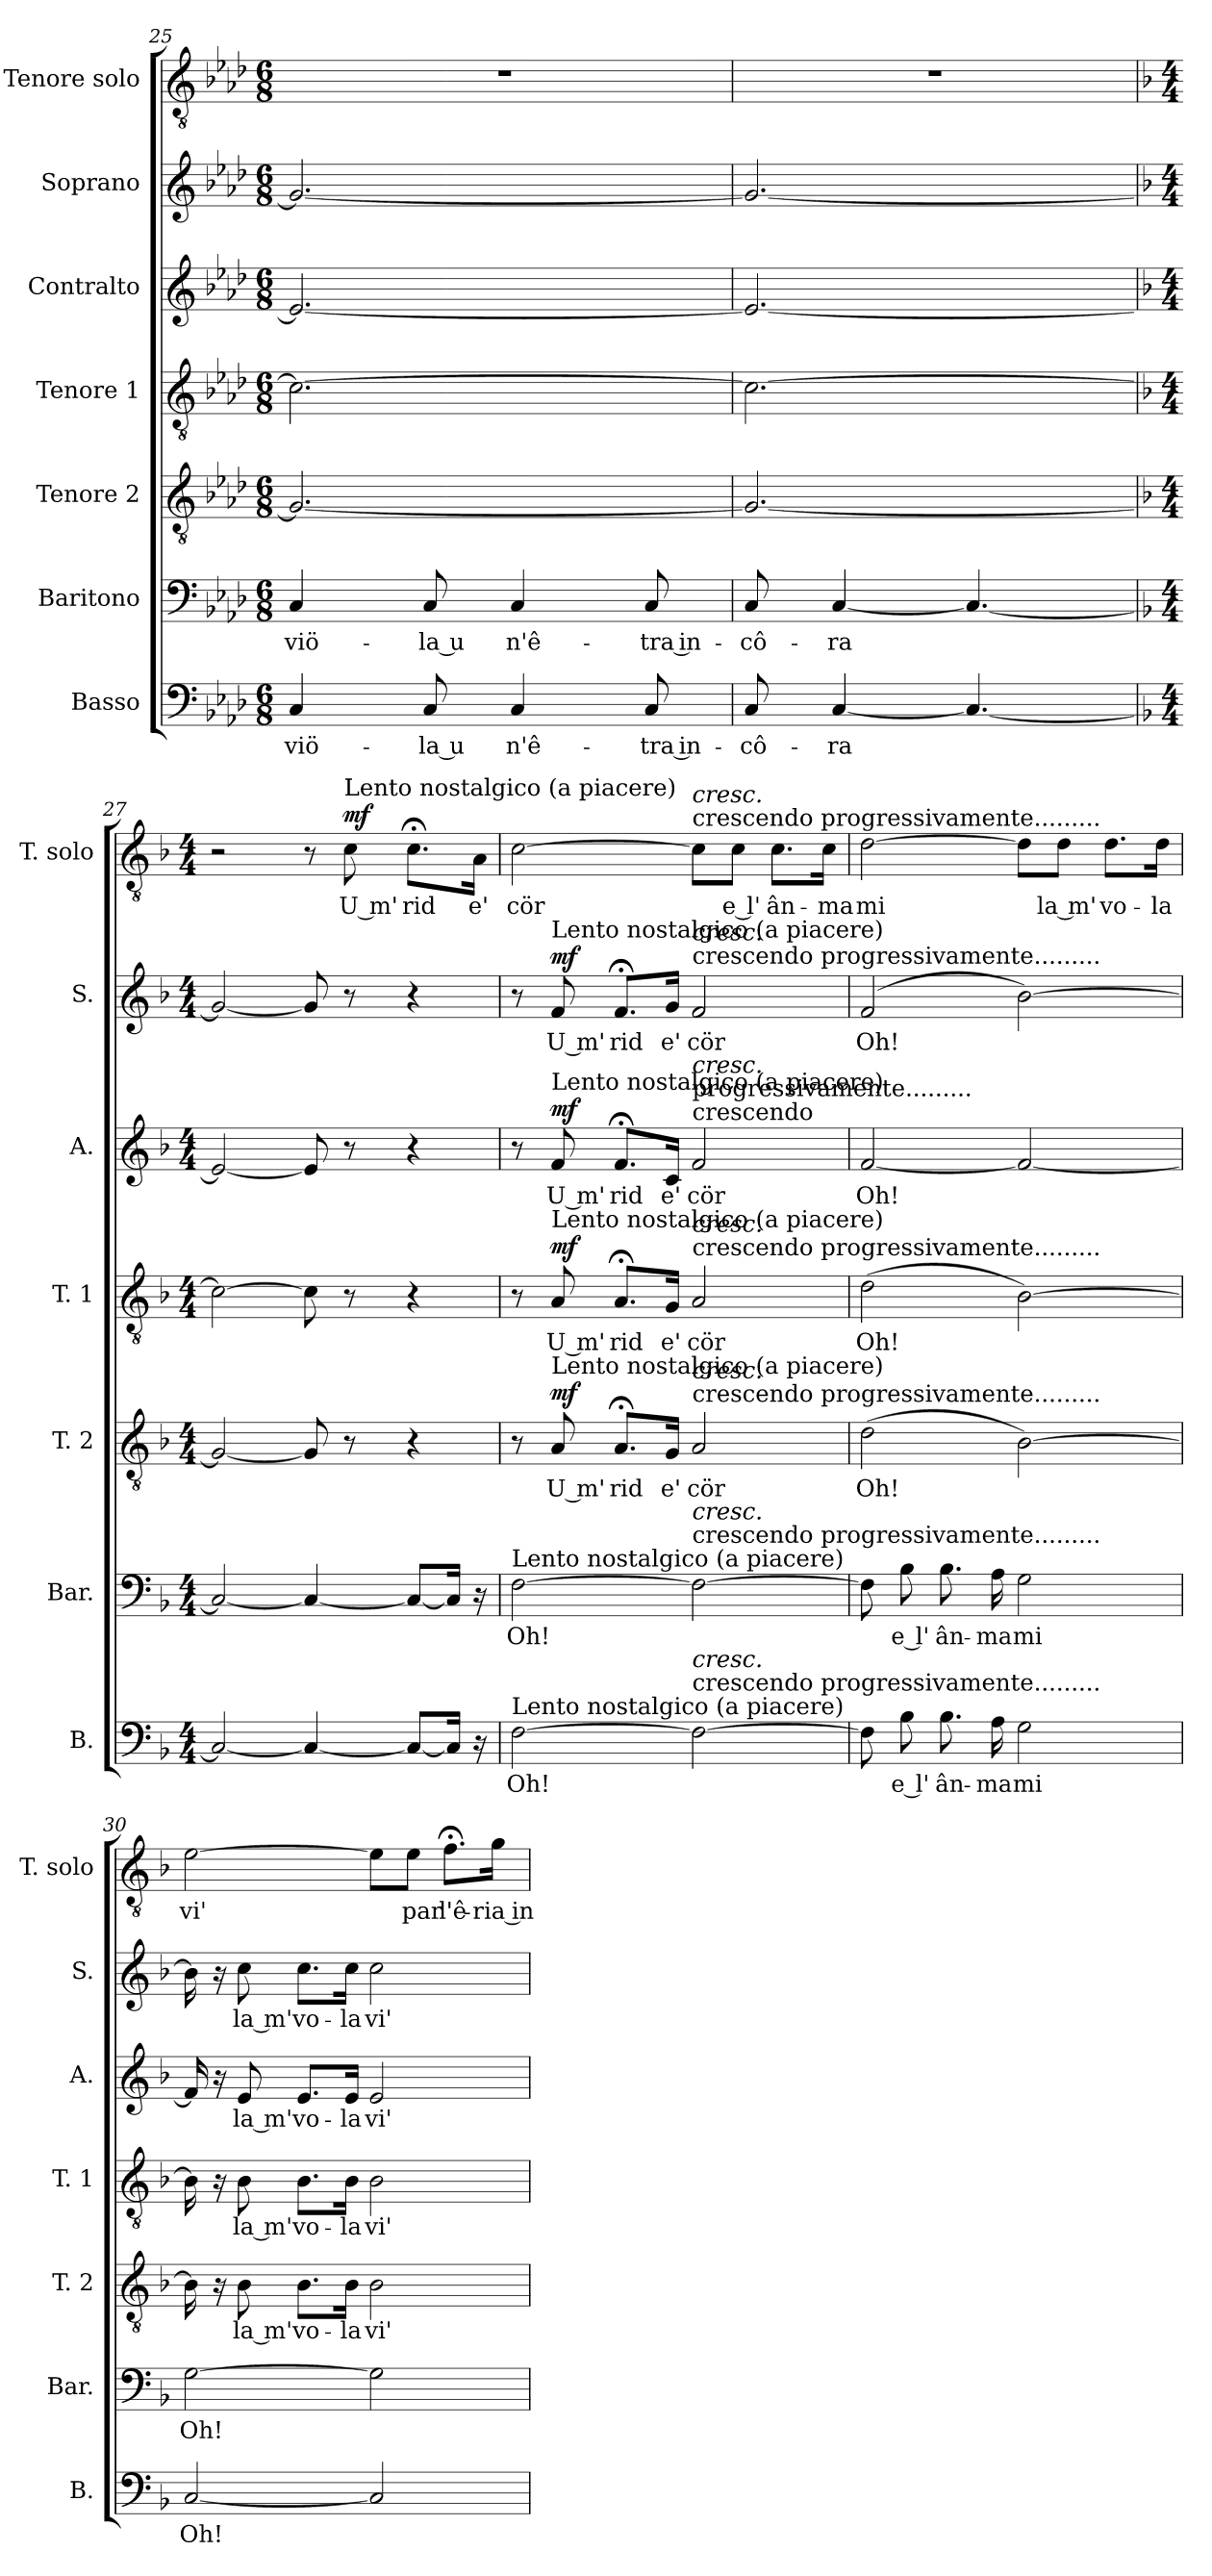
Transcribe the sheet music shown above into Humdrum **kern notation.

**kern	**text	**kern	**text	**kern	**text	**dynam	**kern	**text	**dynam	**kern	**text	**dynam	**kern	**text	**dynam	**kern	**text	**dynam
*part7	*part7	*part6	*part6	*part5	*part5	*part5	*part4	*part4	*part4	*part3	*part3	*part3	*part2	*part2	*part2	*part1	*part1	*part1
*staff7	*staff7	*staff6	*staff6	*staff5	*staff5	*staff5	*staff4	*staff4	*staff4	*staff3	*staff3	*staff3	*staff2	*staff2	*staff2	*staff1	*staff1	*staff1
*I"Basso	*	*I"Baritono	*	*I"Tenore 2	*	*	*I"Tenore 1	*	*	*I"Contralto	*	*	*I"Soprano	*	*	*I"Tenore solo	*	*
*I'B.	*	*I'Bar.	*	*I'T. 2	*	*	*I'T. 1	*	*	*I'A.	*	*	*I'S.	*	*	*I'T. solo	*	*
*clefF4	*	*clefF4	*	*clefGv2	*	*	*clefGv2	*	*	*clefG2	*	*	*clefG2	*	*	*clefGv2	*	*
*k[b-e-a-d-]	*	*k[b-e-a-d-]	*	*k[b-e-a-d-]	*	*	*k[b-e-a-d-]	*	*	*k[b-e-a-d-]	*	*	*k[b-e-a-d-]	*	*	*k[b-e-a-d-]	*	*
*M6/8	*	*M6/8	*	*M6/8	*	*	*M6/8	*	*	*M6/8	*	*	*M6/8	*	*	*M6/8	*	*
=25	=25	=25	=25	=25	=25	=25	=25	=25	=25	=25	=25	=25	=25	=25	=25	=25	=25	=25
!	!LO:LY:b	!	!LO:LY:b	!	!	!	!	!	!	!	!	!	!	!	!	!	!	!
4C/	viö-	4C/	viö-	2.G/_	.	.	2.c\_	.	.	2.en/_	.	.	2.g/_	.	.	2.r	.	.
!	!LO:LY:b	!	!LO:LY:b	!	!	!	!	!	!	!	!	!	!	!	!	!	!	!
8C/	-la u	8C/	-la u	.	.	.	.	.	.	.	.	.	.	.	.	.	.	.
!	!LO:LY:b	!	!LO:LY:b	!	!	!	!	!	!	!	!	!	!	!	!	!	!	!
4C/	n'ê-	4C/	n'ê-	.	.	.	.	.	.	.	.	.	.	.	.	.	.	.
!	!LO:LY:b	!	!LO:LY:b	!	!	!	!	!	!	!	!	!	!	!	!	!	!	!
8C/	-tra in-	8C/	-tra in-	.	.	.	.	.	.	.	.	.	.	.	.	.	.	.
=26	=26	=26	=26	=26	=26	=26	=26	=26	=26	=26	=26	=26	=26	=26	=26	=26	=26	=26
!	!LO:LY:b	!	!LO:LY:b	!	!	!	!	!	!	!	!	!	!	!	!	!	!	!
8C/	-cô-	8C/	-cô-	2.G/_	.	.	2.c\_	.	.	2.e/_	.	.	2.g/_	.	.	2.r	.	.
!	!LO:LY:b	!	!LO:LY:b	!	!	!	!	!	!	!	!	!	!	!	!	!	!	!
[4C/	-ra	[4C/	-ra	.	.	.	.	.	.	.	.	.	.	.	.	.	.	.
4.C/_	.	4.C/_	.	.	.	.	.	.	.	.	.	.	.	.	.	.	.	.
=27	=27	=27	=27	=27	=27	=27	=27	=27	=27	=27	=27	=27	=27	=27	=27	=27	=27	=27
*k[b-]	*	*k[b-]	*	*k[b-]	*	*	*k[b-]	*	*	*k[b-]	*	*	*k[b-]	*	*	*k[b-]	*	*
*M4/4	*	*M4/4	*	*M4/4	*	*	*M4/4	*	*	*M4/4	*	*	*M4/4	*	*	*M4/4	*	*
2C/_	.	2C/_	.	2G/_	.	.	2c\_	.	.	2e/_	.	.	2g/_	.	.	2r	.	.
4C/_	.	4C/_	.	8G/]	.	.	8c\]	.	.	8e/]	.	.	8g/]	.	.	8r	.	.
*	*	*	*	*	*	*	*	*	*	*	*	*	*	*	*	*MM50	*	*
!	!	!	!	!	!	!	!	!	!	!	!	!	!	!	!	!LO:TX:a:t=Lento nostalgico (a piacere)	!	!
!	!	!	!	!	!	!	!	!	!	!	!	!	!	!	!	!	!LO:LY:b	!LO:DY:a
.	.	.	.	8r	.	.	8r	.	.	8r	.	.	8r	.	.	8c\	U m'	mf
!	!	!	!	!	!	!	!	!	!	!	!	!	!	!	!	!	!LO:LY:b	!
8C/L_	.	8C/L_	.	4r	.	.	4r	.	.	4r	.	.	4r	.	.	8.c;<\L	rid	.
16C/Jk]	.	16C/Jk]	.	.	.	.	.	.	.	.	.	.	.	.	.	.	.	.
!	!	!	!	!	!	!	!	!	!	!	!	!	!	!	!	!	!LO:LY:b	!
16r	.	16r	.	.	.	.	.	.	.	.	.	.	.	.	.	16A\Jk	e'	.
!!LO:LB:g=z
=28	=28	=28	=28	=28	=28	=28	=28	=28	=28	=28	=28	=28	=28	=28	=28	=28	=28	=28
!	!	!LO:TX:a:t=Lento nostalgico (a piacere)	!	!	!	!	!	!	!	!	!	!	!	!	!	!	!	!
!LO:TX:a:t=Lento nostalgico (a piacere)	!	!	!	!	!	!	!	!	!	!	!	!	!	!	!	!	!	!
!	!LO:LY:b	!	!LO:LY:b	!	!	!	!	!	!	!	!	!	!	!	!	!	!LO:LY:b	!
[2F\	Oh!	[2F\	Oh!	8r	.	.	8r	.	.	8r	.	.	8r	.	.	[2c\	cör	.
!	!	!	!	!	!	!	!	!	!	!	!	!	!LO:TX:a:t=Lento nostalgico (a piacere)	!	!	!	!	!
!	!	!	!	!	!	!	!	!	!	!LO:TX:a:t=Lento nostalgico (a piacere)	!	!	!	!	!	!	!	!
!	!	!	!	!	!	!	!LO:TX:a:t=Lento nostalgico (a piacere)	!	!	!	!	!	!	!	!	!	!	!
!	!	!	!	!LO:TX:a:t=Lento nostalgico (a piacere)	!	!	!	!	!	!	!	!	!	!	!	!	!	!
!	!	!	!	!	!LO:LY:b	!LO:DY:a	!	!LO:LY:b	!LO:DY:a	!	!LO:LY:b	!LO:DY:a	!	!LO:LY:b	!LO:DY:a	!	!	!
.	.	.	.	8A/	U m'	mf	8A/	U m'	mf	8f/	U m'	mf	8f/	U m'	mf	.	.	.
!	!	!	!	!	!LO:LY:b	!	!	!LO:LY:b	!	!	!LO:LY:b	!	!	!LO:LY:b	!	!	!	!
.	.	.	.	8.A;</L	rid	.	8.A;</L	rid	.	8.f;</L	rid	.	8.f;</L	rid	.	.	.	.
!	!	!	!	!	!LO:LY:b	!	!	!LO:LY:b	!	!	!LO:LY:b	!	!	!LO:LY:b	!	!	!	!
.	.	.	.	16G/Jk	e'	.	16G/Jk	e'	.	16c/Jk	e'	.	16g/Jk	e'	.	.	.	.
!	!	!	!	!	!	!	!	!	!	!	!	!	!	!	!	!LO:TX:a:t=crescendo progressivamente.........	!	!
!	!	!	!	!	!	!	!	!	!	!	!	!	!	!	!	!LO:TX:a:i:t=cresc.	!	!
!	!	!	!	!	!	!	!	!	!	!	!	!	!LO:TX:a:t=crescendo progressivamente.........	!	!	!	!	!
!	!	!	!	!	!	!	!	!	!	!	!	!	!LO:TX:a:i:t=cresc.	!	!	!	!	!
!	!	!	!	!	!	!	!	!	!	!LO:TX:a:t=crescendo	!	!	!	!	!	!	!	!
!	!	!	!	!	!	!	!	!	!	!LO:TX:a:t=progressivamente.........	!	!	!	!	!	!	!	!
!	!	!	!	!	!	!	!	!	!	!LO:TX:a:i:t=cresc.	!	!	!	!	!	!	!	!
!	!	!	!	!	!	!	!LO:TX:a:t=crescendo progressivamente.........	!	!	!	!	!	!	!	!	!	!	!
!	!	!	!	!	!	!	!LO:TX:a:i:t=cresc.	!	!	!	!	!	!	!	!	!	!	!
!	!	!	!	!LO:TX:a:t=crescendo progressivamente.........	!	!	!	!	!	!	!	!	!	!	!	!	!	!
!	!	!	!	!LO:TX:a:i:t=cresc.	!	!	!	!	!	!	!	!	!	!	!	!	!	!
!	!	!LO:TX:a:t=crescendo progressivamente.........	!	!	!	!	!	!	!	!	!	!	!	!	!	!	!	!
!	!	!LO:TX:a:i:t=cresc.	!	!	!	!	!	!	!	!	!	!	!	!	!	!	!	!
!LO:TX:a:t=crescendo progressivamente.........	!	!	!	!	!	!	!	!	!	!	!	!	!	!	!	!	!	!
!LO:TX:a:i:t=cresc.	!	!	!	!	!	!	!	!	!	!	!	!	!	!	!	!	!	!
!	!	!	!	!	!LO:LY:b	!	!	!LO:LY:b	!	!	!LO:LY:b	!	!	!LO:LY:b	!	!	!	!
2F\_	.	2F\_	.	2A/	cör	.	2A/	cör	.	2f/	cör	.	2f/	cör	.	8c\L]	.	.
!	!	!	!	!	!	!	!	!	!	!	!	!	!	!	!	!	!LO:LY:b	!
.	.	.	.	.	.	.	.	.	.	.	.	.	.	.	.	8c\J	e l'	.
!	!	!	!	!	!	!	!	!	!	!	!	!	!	!	!	!	!LO:LY:b	!
.	.	.	.	.	.	.	.	.	.	.	.	.	.	.	.	8.c\L	ân-	.
!	!	!	!	!	!	!	!	!	!	!	!	!	!	!	!	!	!LO:LY:b	!
.	.	.	.	.	.	.	.	.	.	.	.	.	.	.	.	16c\Jk	-ma	.
=29	=29	=29	=29	=29	=29	=29	=29	=29	=29	=29	=29	=29	=29	=29	=29	=29	=29	=29
!	!	!	!	!	!LO:LY:b	!	!	!LO:LY:b	!	!	!LO:LY:b	!	!	!LO:LY:b	!	!	!LO:LY:b	!
8F\]	.	8F\]	.	(>2d\	Oh!	.	(>2d\	Oh!	.	[2f/	Oh!	.	(>2f/	Oh!	.	[2d\	mi	.
!	!LO:LY:b	!	!LO:LY:b	!	!	!	!	!	!	!	!	!	!	!	!	!	!	!
8B-\	e l'	8B-\	e l'	.	.	.	.	.	.	.	.	.	.	.	.	.	.	.
!	!LO:LY:b	!	!LO:LY:b	!	!	!	!	!	!	!	!	!	!	!	!	!	!	!
8.B-\	ân-	8.B-\	ân-	.	.	.	.	.	.	.	.	.	.	.	.	.	.	.
!	!LO:LY:b	!	!LO:LY:b	!	!	!	!	!	!	!	!	!	!	!	!	!	!	!
16A\	-ma	16A\	-ma	.	.	.	.	.	.	.	.	.	.	.	.	.	.	.
!	!LO:LY:b	!	!LO:LY:b	!	!	!	!	!	!	!	!	!	!	!	!	!	!	!
2G\	mi	2G\	mi	[2B-\)	.	.	[2B-\)	.	.	2f/_	.	.	[2b-\)	.	.	8d\L]	.	.
!	!	!	!	!	!	!	!	!	!	!	!	!	!	!	!	!	!LO:LY:b	!
.	.	.	.	.	.	.	.	.	.	.	.	.	.	.	.	8d\J	la m'	.
!	!	!	!	!	!	!	!	!	!	!	!	!	!	!	!	!	!LO:LY:b	!
.	.	.	.	.	.	.	.	.	.	.	.	.	.	.	.	8.d\L	vo-	.
!	!	!	!	!	!	!	!	!	!	!	!	!	!	!	!	!	!LO:LY:b	!
.	.	.	.	.	.	.	.	.	.	.	.	.	.	.	.	16d\Jk	-la	.
=30	=30	=30	=30	=30	=30	=30	=30	=30	=30	=30	=30	=30	=30	=30	=30	=30	=30	=30
!	!LO:LY:b	!	!LO:LY:b	!	!	!	!	!	!	!	!	!	!	!	!	!	!LO:LY:b	!
[2C/	Oh!	[2G\	Oh!	16B-\]	.	.	16B-\]	.	.	16f/]	.	.	16b-\]	.	.	[2e\	vi'	.
.	.	.	.	16r	.	.	16r	.	.	16r	.	.	16r	.	.	.	.	.
!	!	!	!	!	!LO:LY:b	!	!	!LO:LY:b	!	!	!LO:LY:b	!	!	!LO:LY:b	!	!	!	!
.	.	.	.	8B-\	la m'	.	8B-\	la m'	.	8e/	la m'	.	8cc\	la m'	.	.	.	.
!	!	!	!	!	!LO:LY:b	!	!	!LO:LY:b	!	!	!LO:LY:b	!	!	!LO:LY:b	!	!	!	!
.	.	.	.	8.B-\L	vo-	.	8.B-\L	vo-	.	8.e/L	vo-	.	8.cc\L	vo-	.	.	.	.
!	!	!	!	!	!LO:LY:b	!	!	!LO:LY:b	!	!	!LO:LY:b	!	!	!LO:LY:b	!	!	!	!
.	.	.	.	16B-\Jk	-la	.	16B-\Jk	-la	.	16e/Jk	-la	.	16cc\Jk	-la	.	.	.	.
!	!	!	!	!	!LO:LY:b	!	!	!LO:LY:b	!	!	!LO:LY:b	!	!	!LO:LY:b	!	!	!	!
2C/]	.	2G\]	.	2B-\	vi'	.	2B-\	vi'	.	2e/	vi'	.	2cc\	vi'	.	8e\L]	.	.
!	!	!	!	!	!	!	!	!	!	!	!	!	!	!	!	!	!LO:LY:b	!
.	.	.	.	.	.	.	.	.	.	.	.	.	.	.	.	8e\J	par	.
!	!	!	!	!	!	!	!	!	!	!	!	!	!	!	!	!	!LO:LY:b	!
.	.	.	.	.	.	.	.	.	.	.	.	.	.	.	.	8.f;<\L	l'ê-	.
!	!	!	!	!	!	!	!	!	!	!	!	!	!	!	!	!	!LO:LY:b	!
.	.	.	.	.	.	.	.	.	.	.	.	.	.	.	.	16g\Jk	-ria in	.
=	=	=	=	=	=	=	=	=	=	=	=	=	=	=	=	=	=	=
*-	*-	*-	*-	*-	*-	*-	*-	*-	*-	*-	*-	*-	*-	*-	*-	*-	*-	*-
